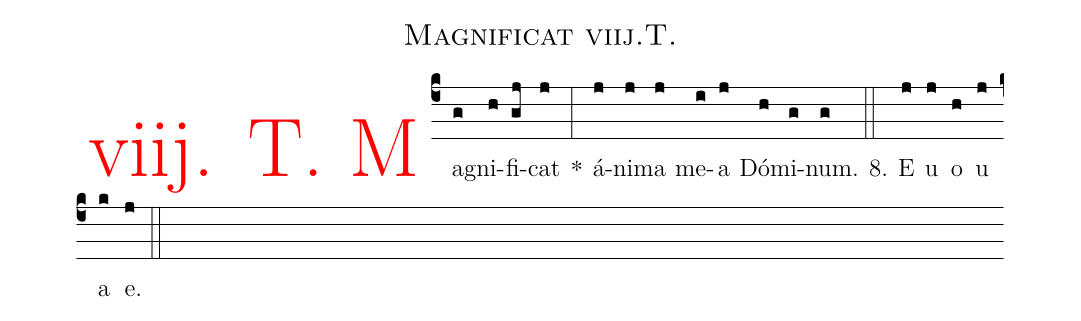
name: Magnificat viij.T.;
%%
.(c4)<v>\frot{viij. T. M}</v>a(g)gni(h)fi(gj)cat(j)
  *(:) á(j)ni(j)ma(j) me(i)a(j) Dó(h)mi(g)num.(g) 8.(::) E(j) u(j) o(h) u(j) a(k) e.(j) (::)
